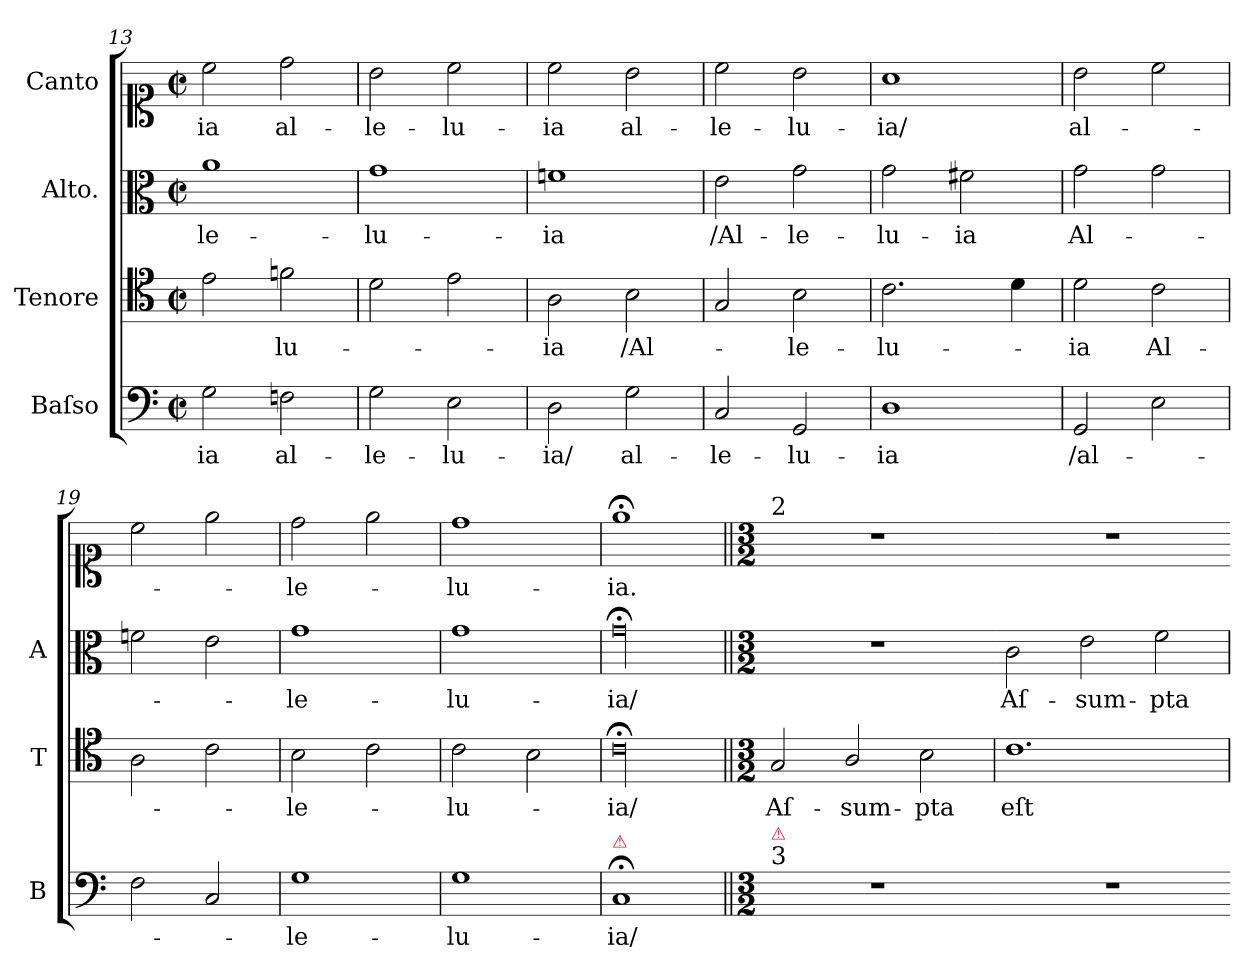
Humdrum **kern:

**kern	**text	**kern	**text	**kern	**text	**kern	**text
*part4	*part4	*part3	*part3	*part2	*part2	*part1	*part1
*staff4	*staff4	*staff3	*staff3	*staff2	*staff2	*staff1	*staff1
*I"Baſso	*	*I"Tenore	*	*I"Alto.	*	*I"Canto	*
*I'B	*	*I'T	*	*I'A	*	*	*
*clefF4	*	*clefC4	*	*clefC3	*	*clefC1	*
*k[]	*	*k[]	*	*k[]	*	*k[]	*
*M2/2	*	*M2/2	*	*M2/2	*	*M2/2	*
*met(c|)	*	*met(c|)	*	*met(c|)	*	*met(c|)	*
=13	=13	=13	=13	=13	=13	=13	=13
2G\	-ia	2e\	.	1a	-le-	2cc\	-ia
2Fn\	al-	2fn\	-lu-	.	.	2dd\	al-
=14	=14	=14	=14	=14	=14	=14	=14
2G\	-le-	2d\	.	1g	-lu-	2b\	-le-
2E\	-lu-	2e\	.	.	.	2cc\	-lu-
=15	=15	=15	=15	=15	=15	=15	=15
2D\	-ia/	2A\	-ia	1fn	-ia	2cc\	-ia
2G\	al-	2B\	/Al-	.	.	2b\	al-
=16	=16	=16	=16	=16	=16	=16	=16
2C/	-le-	2G/	.	2e\	/Al-	2cc\	-le-
2GG/	-lu-	2B\	-le-	2g\	-le-	2b\	-lu-
=17	=17	=17	=17	=17	=17	=17	=17
1D	-ia	2.c\	-lu-	2g\	-lu-	1a	-ia/
.	.	.	.	2f#X\	-ia	.	.
.	.	4d\	.	.	.	.	.
=18	=18	=18	=18	=18	=18	=18	=18
2GG/	/al-	2d\	-ia	2g\	Al-	2b\	al-
2E\	.	2c\	Al-	2g\	.	2cc\	.
=19	=19	=19	=19	=19	=19	=19	=19
2F\	.	2A\	.	2fn\	.	2cc\	.
2C/	.	2c\	.	2e\	.	2ee\	.
=20	=20	=20	=20	=20	=20	=20	=20
1G	-le-	2B\	-le-	1g	-le-	2dd\	-le-
.	.	2c\	.	.	.	2ee\	.
=21	=21	=21	=21	=21	=21	=21	=21
1G	-lu-	2c\	-lu-	1g	-lu-	1dd	-lu-
.	.	2B\	.	.	.	.	.
=22	=22	=22	=22	=22	=22	=22	=22
!LO:TX:a:color=crimson:t=⚠	!	!	!	!	!	!	!
!	!	!LO:N:vis=00	!	!LO:N:vis=00	!	!	!
1C;<	-ia/	1c;<	-ia/	1g;<	-ia/	1ee;<	-ia.
=26||	=26||	=26||	=26||	=26||	=26||	=26||	=26||
*M3/2	*	*M3/2	*	*M3/2	*	*M3/2	*
!	!	!	!	!	!	!LO:TX:a:t=2	!
!LO:TX:a:t=3	!	!	!	!	!	!	!
!LO:TX:a:color=crimson:t=⚠	!	!	!	!	!	!	!
!	!	!	!	!LO:N:vis=1	!	!	!
1.r	.	2G/	Aſ-	1.r	.	1.r	.
.	.	2A/	-sum-	.	.	.	.
.	.	2B\	-pta	.	.	.	.
=27-	=27-	=27	=27-	=27-	=27-	=27-	=27-
1.r	.	1.c	eſt	2c\	Aſ-	1.r	.
.	.	.	.	2e\	-sum-	.	.
.	.	.	.	2f\	-pta	.	.
=-	=	=	=	=	=	=	=
*-	*-	*-	*-	*-	*-	*-	*-
